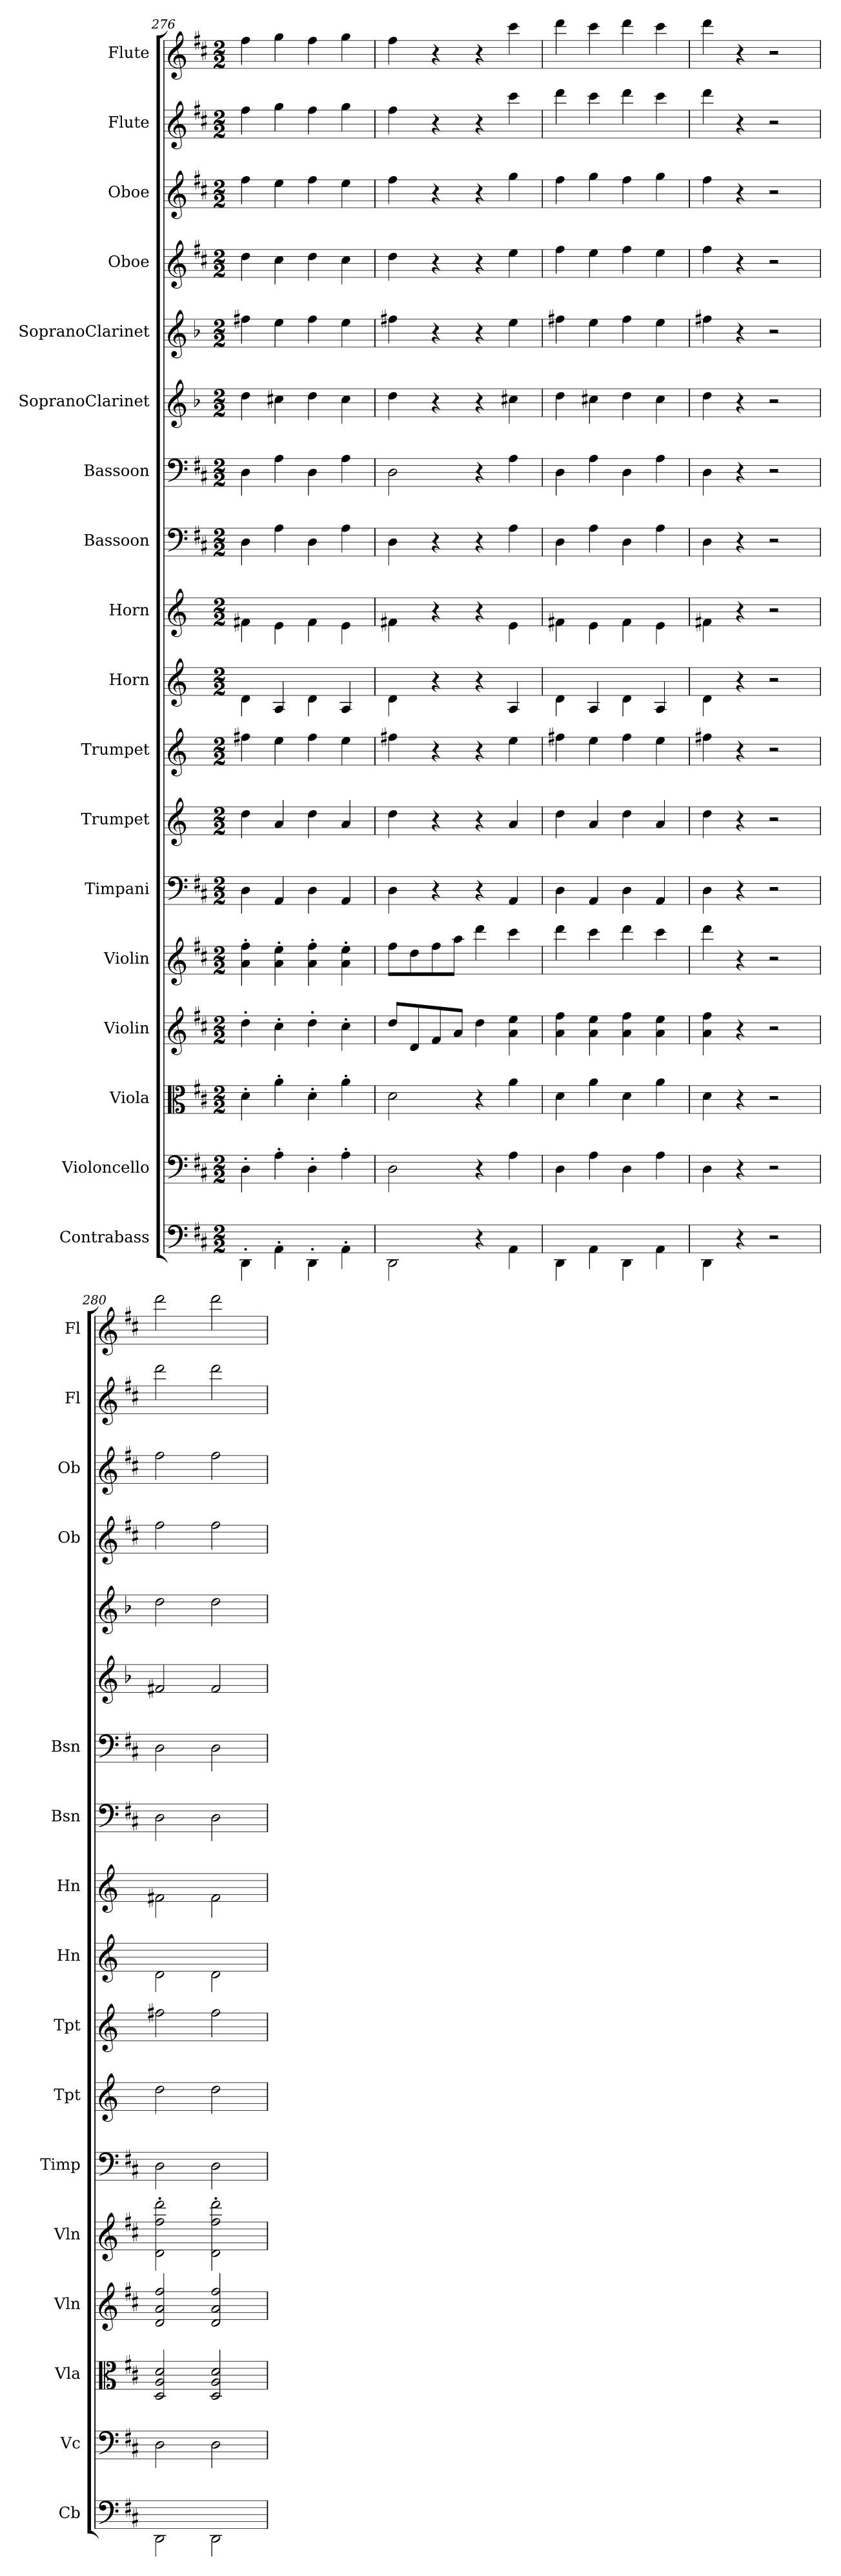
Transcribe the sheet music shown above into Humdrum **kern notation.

**kern	**kern	**kern	**kern	**kern	**kern	**kern	**kern	**kern	**kern	**kern	**kern	**kern	**kern	**kern	**kern	**kern	**kern
*part18	*part17	*part16	*part15	*part14	*part13	*part12	*part11	*part10	*part9	*part8	*part7	*part6	*part5	*part4	*part3	*part2	*part1
*staff18	*staff17	*staff16	*staff15	*staff14	*staff13	*staff12	*staff11	*staff10	*staff9	*staff8	*staff7	*staff6	*staff5	*staff4	*staff3	*staff2	*staff1
*I"Contrabass	*I"Violoncello	*I"Viola	*I"Violin	*I"Violin	*I"Timpani	*I"Trumpet	*I"Trumpet	*I"Horn	*I"Horn	*I"Bassoon	*I"Bassoon	*I"SopranoClarinet	*I"SopranoClarinet	*I"Oboe	*I"Oboe	*I"Flute	*I"Flute
*I'Cb	*I'Vc	*I'Vla	*I'Vln	*I'Vln	*I'Timp	*I'Tpt	*I'Tpt	*I'Hn	*I'Hn	*I'Bsn	*I'Bsn	*	*	*I'Ob	*I'Ob	*I'Fl	*I'Fl
*clefF4	*clefF4	*clefC3	*clefG2	*clefG2	*clefF4	*clefG2	*clefG2	*clefG2	*clefG2	*clefF4	*clefF4	*clefG2	*clefG2	*clefG2	*clefG2	*clefG2	*clefG2
*k[f#c#]	*k[f#c#]	*k[f#c#]	*k[f#c#]	*k[f#c#]	*k[f#c#]	*k[]	*k[]	*k[]	*k[]	*k[f#c#]	*k[f#c#]	*k[b-]	*k[b-]	*k[f#c#]	*k[f#c#]	*k[f#c#]	*k[f#c#]
*M2/2	*M2/2	*M2/2	*M2/2	*M2/2	*M2/2	*M2/2	*M2/2	*M2/2	*M2/2	*M2/2	*M2/2	*M2/2	*M2/2	*M2/2	*M2/2	*M2/2	*M2/2
=276	=276	=276	=276	=276	=276	=276	=276	=276	=276	=276	=276	=276	=276	=276	=276	=276	=276
4DD'\	4D'\	4d'\	4dd'\	4a'\ 4ff#'\	4D\	4dd\	4ff#X\	4d\	4f#X\	4D\	4D\	4dd\	4ff#X\	4dd\	4ff#\	4ff#\	4ff#\
4AA'\	4A'\	4a'\	4cc#'\	4a'\ 4ee'\	4AA/	4a/	4ee\	4A/	4e\	4A\	4A\	4cc#X\	4ee\	4cc#\	4ee\	4gg\	4gg\
4DD'\	4D'\	4d'\	4dd'\	4a'\ 4ff#'\	4D\	4dd\	4ff#\	4d\	4f#\	4D\	4D\	4dd\	4ff#\	4dd\	4ff#\	4ff#\	4ff#\
4AA'\	4A'\	4a'\	4cc#'\	4a'\ 4ee'\	4AA/	4a/	4ee\	4A/	4e\	4A\	4A\	4cc#\	4ee\	4cc#\	4ee\	4gg\	4gg\
=277	=277	=277	=277	=277	=277	=277	=277	=277	=277	=277	=277	=277	=277	=277	=277	=277	=277
2DD\	2D\	2d\	8dd/L	8ff#\L	4D\	4dd\	4ff#X\	4d\	4f#X\	4D\	2D\	4dd\	4ff#X\	4dd\	4ff#\	4ff#\	4ff#\
.	.	.	8d/	8dd\	.	.	.	.	.	.	.	.	.	.	.	.	.
.	.	.	8f#/	8ff#\	4r	4r	4r	4r	4r	4r	.	4r	4r	4r	4r	4r	4r
.	.	.	8a/J	8aa\J	.	.	.	.	.	.	.	.	.	.	.	.	.
4r	4r	4r	4dd\	4ddd\	4r	4r	4r	4r	4r	4r	4r	4r	4r	4r	4r	4r	4r
4AA\	4A\	4a\	4a\ 4ee\	4ccc#\	4AA/	4a/	4ee\	4A/	4e\	4A\	4A\	4cc#X\	4ee\	4ee\	4gg\	4ccc#\	4ccc#\
=278	=278	=278	=278	=278	=278	=278	=278	=278	=278	=278	=278	=278	=278	=278	=278	=278	=278
4DD\	4D\	4d\	4a\ 4ff#\	4ddd\	4D\	4dd\	4ff#X\	4d\	4f#X\	4D\	4D\	4dd\	4ff#X\	4ff#\	4ff#\	4ddd\	4ddd\
4AA\	4A\	4a\	4a\ 4ee\	4ccc#\	4AA/	4a/	4ee\	4A/	4e\	4A\	4A\	4cc#X\	4ee\	4ee\	4gg\	4ccc#\	4ccc#\
4DD\	4D\	4d\	4a\ 4ff#\	4ddd\	4D\	4dd\	4ff#\	4d\	4f#\	4D\	4D\	4dd\	4ff#\	4ff#\	4ff#\	4ddd\	4ddd\
4AA\	4A\	4a\	4a\ 4ee\	4ccc#\	4AA/	4a/	4ee\	4A/	4e\	4A\	4A\	4cc#\	4ee\	4ee\	4gg\	4ccc#\	4ccc#\
=279	=279	=279	=279	=279	=279	=279	=279	=279	=279	=279	=279	=279	=279	=279	=279	=279	=279
4DD\	4D\	4d\	4a\ 4ff#\	4ddd\	4D\	4dd\	4ff#X\	4d\	4f#X\	4D\	4D\	4dd\	4ff#X\	4ff#\	4ff#\	4ddd\	4ddd\
4r	4r	4r	4r	4r	4r	4r	4r	4r	4r	4r	4r	4r	4r	4r	4r	4r	4r
2r	2r	2r	2r	2r	2r	2r	2r	2r	2r	2r	2r	2r	2r	2r	2r	2r	2r
=280	=280	=280	=280	=280	=280	=280	=280	=280	=280	=280	=280	=280	=280	=280	=280	=280	=280
2DD\	2D\	2D/ 2A/ 2d/	2d/ 2a/ 2ff#/	2d'\ 2ff#'\ 2ddd'\	2D\	2dd\	2ff#X\	2d\	2f#X\	2D\	2D\	2f#X/	2dd\	2ff#\	2ff#\	2ddd\	2ddd\
2DD\	2D\	2D/ 2A/ 2d/	2d/ 2a/ 2ff#/	2d'\ 2ff#'\ 2ddd'\	2D\	2dd\	2ff#\	2d\	2f#\	2D\	2D\	2f#/	2dd\	2ff#\	2ff#\	2ddd\	2ddd\
=	=	=	=	=	=	=	=	=	=	=	=	=	=	=	=	=	=
*-	*-	*-	*-	*-	*-	*-	*-	*-	*-	*-	*-	*-	*-	*-	*-	*-	*-
